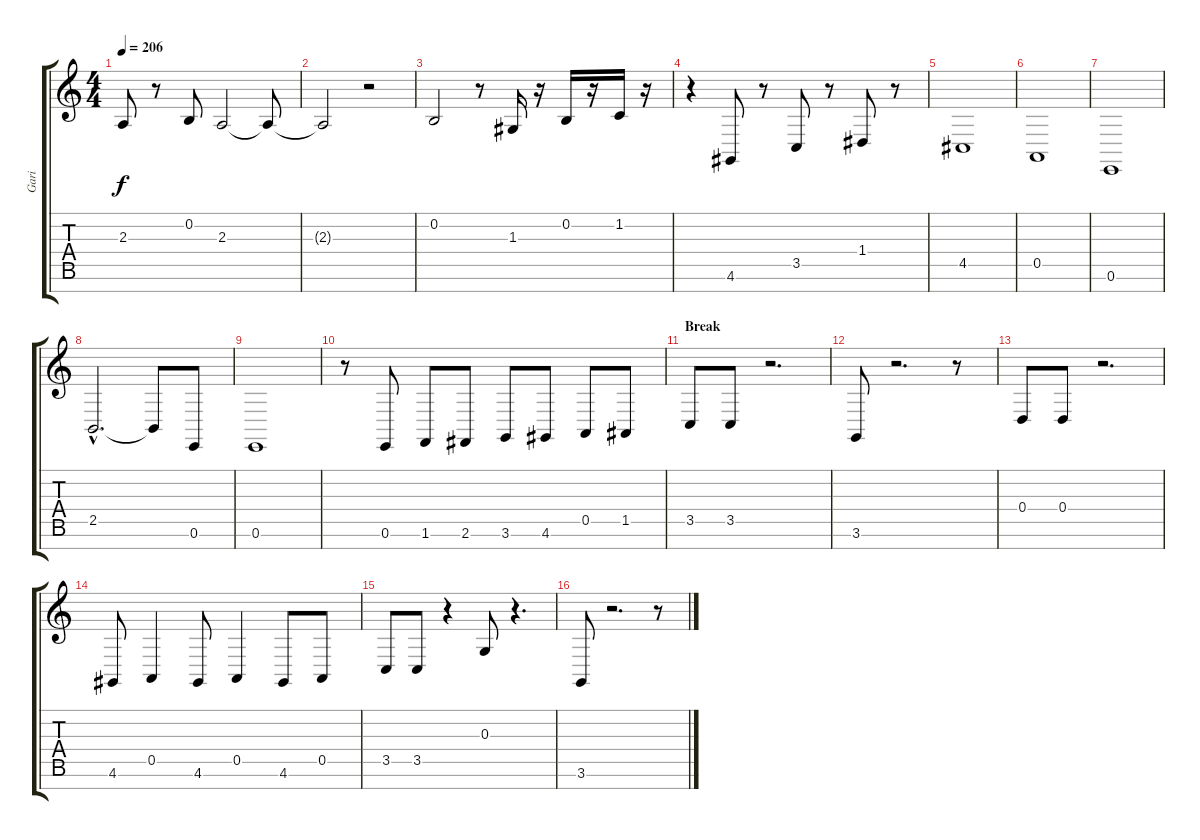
\track ("Gari" "Gari") {instrument trombone}
\staff {score tabs}
\tuning (E4 B3 G3 D3 A2 E2 B1) {hide}
\ts (4 4)
\tempo 206
\clef g2
\ks c
2.3.8{dy f} r.8 0.2.8 2.3.2 2.3{t}.8 |
2.3{t}.2 r.2 |
0.2.2 r.8 1.3.16 r.16 0.2.16 r.16 1.2.16 r.16 |
r.4 4.6.8 r.8 3.5.8 r.8 1.4.8 r.8 |
4.5.1 |
0.5.1 |
0.6.1 |
2.5{hac}.2{d} 2.5{t}.8 0.6.8 |
0.6.1 |
r.8 0.6.8 1.6.8 2.6.8 3.6.8 4.6.8 0.5.8 1.5.8 |
\section ("" "Break")
3.5.8 3.5.8 r.2{d} |
3.6.8 r.2{d} r.8 |
0.4.8 0.4.8 r.2{d} |
4.6.8 0.5.4 4.6.8 0.5.4 4.6.8 0.5.8 |
3.5.8 3.5.8 r.4 0.3.8 r.4{d} |
3.6.8 r.2{d} r.8
